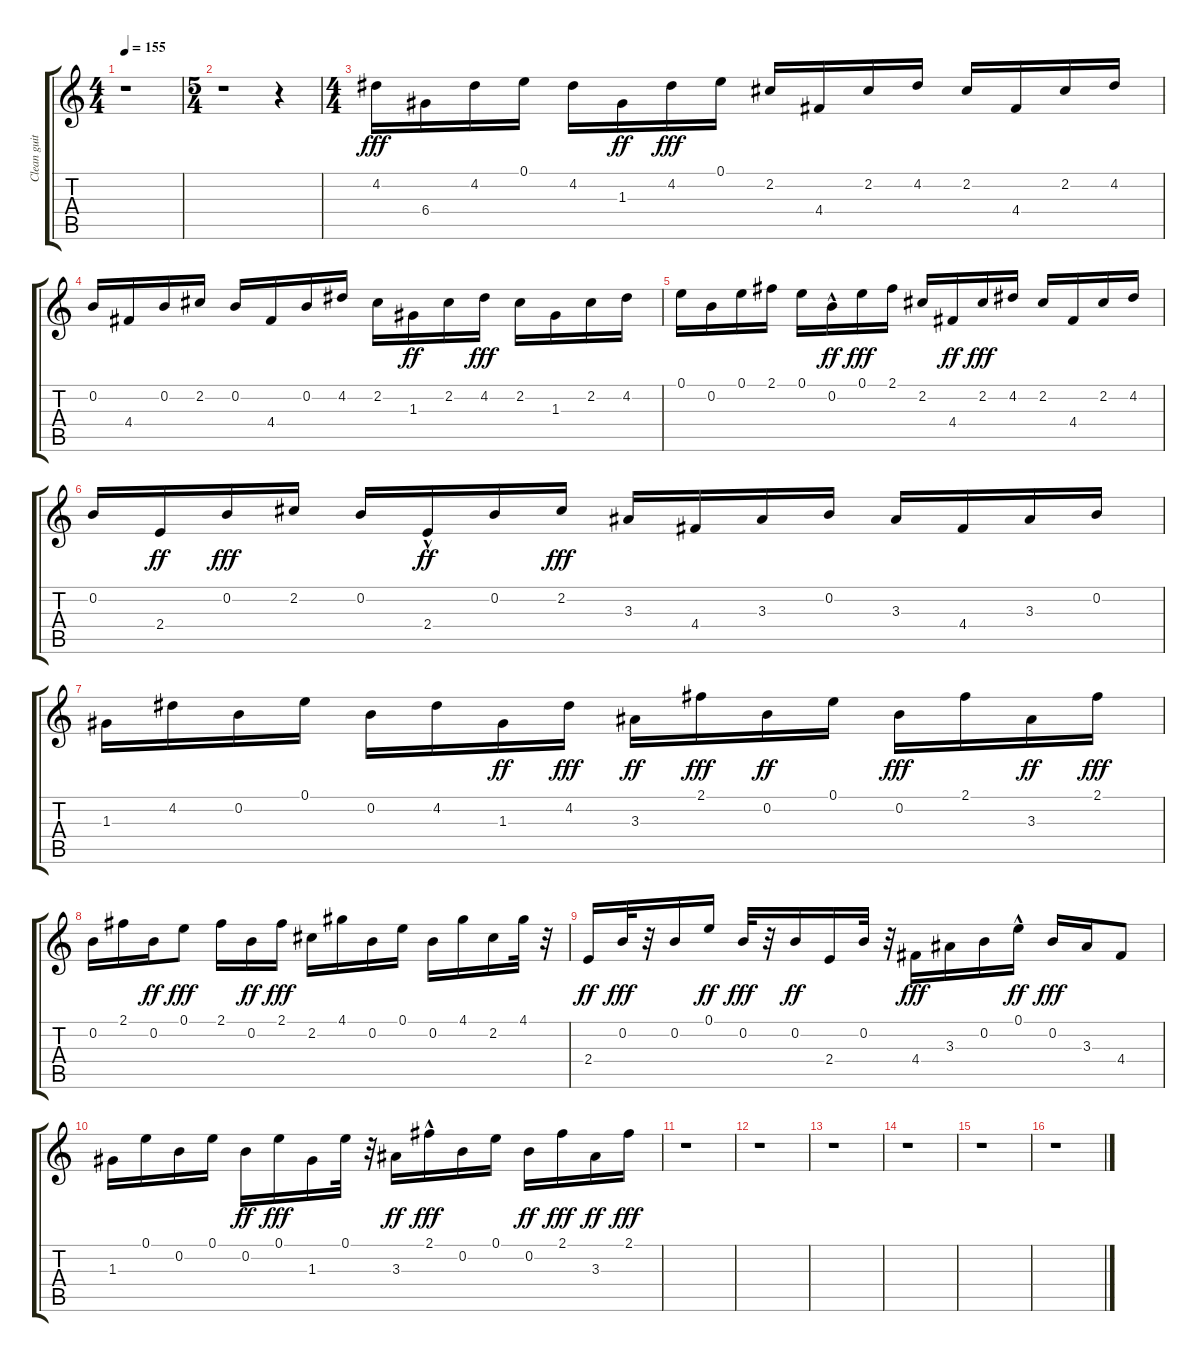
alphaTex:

\track ("Clean guitar        " "Clean guit") {instrument overdrivenguitar}
\staff {score tabs}
\tuning (E4 B3 G3 D3 A2 E2) {hide}
\ts (4 4)
\tempo 155
\clef g2
\ks c
r.1{dy fff} |
\ts (5 4)
r.1 r.4 |
\ts (4 4)
4.2.16{instrument electricguitarmuted} 6.4.16 4.2.16 0.1.16 4.2.16 1.3.16{dy ff} 4.2.16{dy fff} 0.1.16 2.2.16 4.4.16 2.2.16 4.2.16 2.2.16 4.4.16 2.2.16 4.2.16 |
0.2.16 4.4.16 0.2.16 2.2.16 0.2.16 4.4.16 0.2.16 4.2.16 2.2.16 1.3.16{dy ff} 2.2.16 4.2.16{dy fff} 2.2.16 1.3.16 2.2.16 4.2.16 |
0.1.16 0.2.16 0.1.16 2.1.16 0.1.16 0.2{hac}.16{dy ff} 0.1.16{dy fff} 2.1.16 2.2.16 4.4.16{dy ff} 2.2.16{dy fff} 4.2.16 2.2.16 4.4.16 2.2.16 4.2.16 |
0.2.16 2.4.16{dy ff} 0.2.16{dy fff} 2.2.16 0.2.16 2.4{hac}.16{dy ff} 0.2.16 2.2.16{dy fff} 3.3.16 4.4.16 3.3.16 0.2.16 3.3.16 4.4.16 3.3.16 0.2.16 |
1.3.16{instrument electricguitarjazz} 4.2.16 0.2.16 0.1.16 0.2.16 4.2.16 1.3.16{dy ff} 4.2.16{dy fff} 3.3.16{dy ff} 2.1.16{dy fff} 0.2.16{dy ff} 0.1.16 0.2.16{dy fff} 2.1.16 3.3.16{dy ff} 2.1.16{dy fff} |
0.2.16 2.1.16 0.2.16{dy ff} 0.1.8{dy fff} 2.1.16 0.2.16{dy ff} 2.1.16{dy fff} 2.2.16 4.1.16 0.2.16 0.1.16 0.2.16 4.1.16 2.2.16 4.1.32 r.32 |
2.4.16{dy ff} 0.2.32{dy fff} r.32 0.2.16 0.1.16{dy ff} 0.2.32{dy fff} r.32 0.2.16{dy ff} 2.4.16 0.2.32 r.32 4.4.16{dy fff} 3.3.16 0.2.16 0.1{hac}.16{dy ff} 0.2.16{dy fff} 3.3.16 4.4.8 |
1.3.16 0.1.16 0.2.16 0.1.16 0.2.16{dy ff} 0.1.16{dy fff} 1.3.16 0.1.32 r.32 3.3.16{dy ff} 2.1{hac}.16{dy fff} 0.2.16 0.1.16 0.2.16{dy ff} 2.1.16{dy fff} 3.3.16{dy ff} 2.1.16{dy fff} |
r.1 |
r.1 |
r.1 |
r.1 |
r.1 |
r.1
